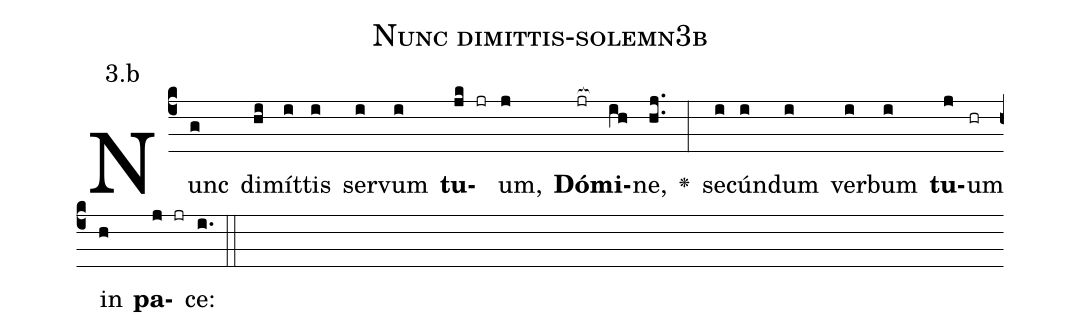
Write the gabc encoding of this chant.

name: Nunc dimittis-solemn3b;
annotation: 3.b;
%%
(c4)Nunc(g) di(hi)mít(i)tis(i) ser(i)vum(i) <b>tu</b>(jk jr)um,(j) <b>Dó</b>(jr[ocb:1{])<b>mi</b>(ih[ocb:0}])ne,(hj..) <v>\greheightstar</v>(:) se(i)cún(i)dum(i) ver(i)bum(i) <b>tu</b>(j)um(hr) in(h) <b>pa</b>(j jr)ce:(i.) (::)


%E(i) u(i) o(j) u(h) a(j) e.(i.) (::)
